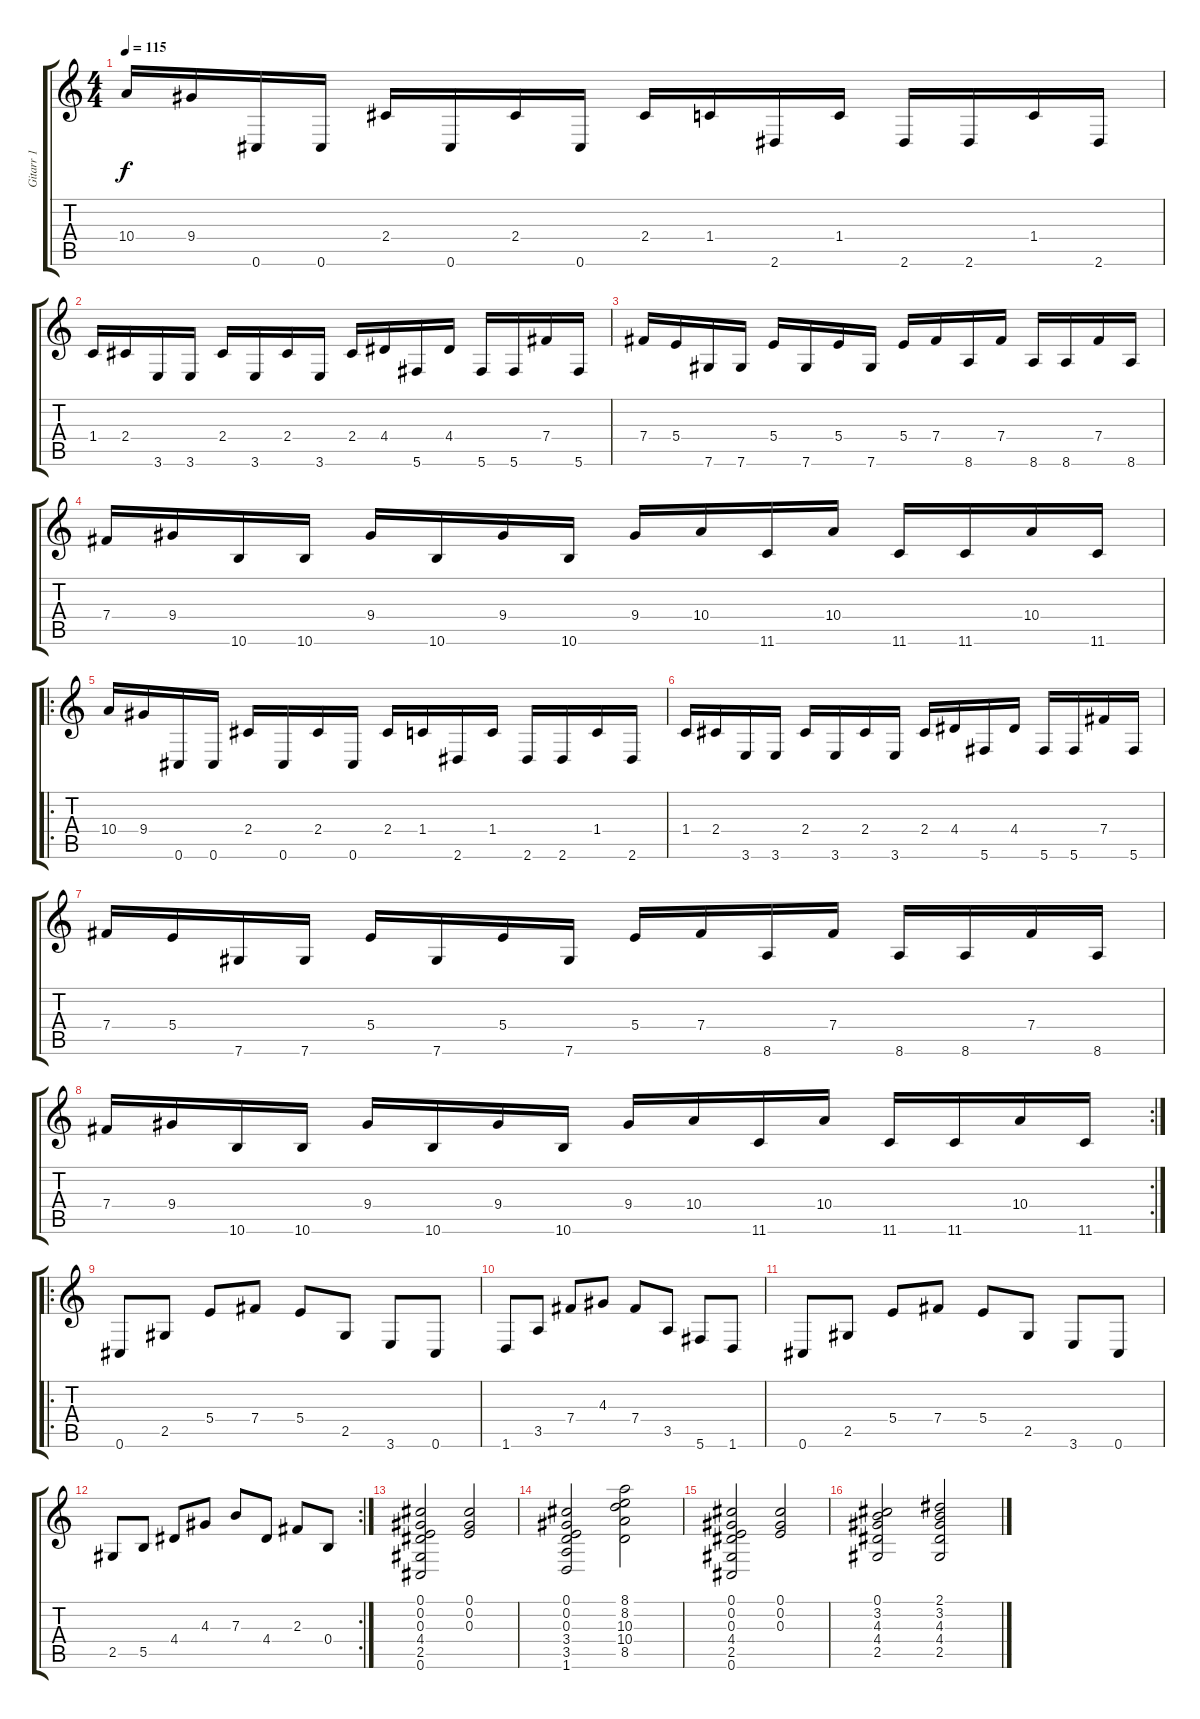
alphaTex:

\track ("Gitarr 1" "Gitarr 1") {instrument overdrivenguitar}
\staff {score tabs}
\tuning (Db4 Ab3 E3 B2 Gb2 Db2) {hide}
\ts (4 4)
\tempo 115
\clef g2
\ks c
10.4.16{dy f} 9.4.16 0.6.16 0.6.16 2.4.16 0.6.16 2.4.16 0.6.16 2.4.16 1.4.16 2.6.16 1.4.16 2.6.16 2.6.16 1.4.16 2.6.16 |
1.4.16 2.4.16 3.6.16 3.6.16 2.4.16 3.6.16 2.4.16 3.6.16 2.4.16 4.4.16 5.6.16 4.4.16 5.6.16 5.6.16 7.4.16 5.6.16 |
7.4.16 5.4.16 7.6.16 7.6.16 5.4.16 7.6.16 5.4.16 7.6.16 5.4.16 7.4.16 8.6.16 7.4.16 8.6.16 8.6.16 7.4.16 8.6.16 |
7.4.16 9.4.16 10.6.16 10.6.16 9.4.16 10.6.16 9.4.16 10.6.16 9.4.16 10.4.16 11.6.16 10.4.16 11.6.16 11.6.16 10.4.16 11.6.16 |
\ro
10.4.16 9.4.16 0.6.16 0.6.16 2.4.16 0.6.16 2.4.16 0.6.16 2.4.16 1.4.16 2.6.16 1.4.16 2.6.16 2.6.16 1.4.16 2.6.16 |
1.4.16 2.4.16 3.6.16 3.6.16 2.4.16 3.6.16 2.4.16 3.6.16 2.4.16 4.4.16 5.6.16 4.4.16 5.6.16 5.6.16 7.4.16 5.6.16 |
7.4.16 5.4.16 7.6.16 7.6.16 5.4.16 7.6.16 5.4.16 7.6.16 5.4.16 7.4.16 8.6.16 7.4.16 8.6.16 8.6.16 7.4.16 8.6.16 |
\rc 2
7.4.16 9.4.16 10.6.16 10.6.16 9.4.16 10.6.16 9.4.16 10.6.16 9.4.16 10.4.16 11.6.16 10.4.16 11.6.16 11.6.16 10.4.16 11.6.16 |
\ro
0.6.8 2.5.8 5.4.8 7.4.8 5.4.8 2.5.8 3.6.8 0.6.8 |
1.6.8 3.5.8 7.4.8 4.3.8 7.4.8 3.5.8 5.6.8 1.6.8 |
0.6.8 2.5.8 5.4.8 7.4.8 5.4.8 2.5.8 3.6.8 0.6.8 |
\rc 2
2.5.8 5.5.8 4.4.8 4.3.8 7.3.8 4.4.8 2.3.8 0.4.8 |
(0.1 0.2 0.3 4.4 2.5 0.6).2 (0.1 0.2 0.3).2 |
(0.1 0.2 0.3 3.4 3.5 1.6).2 (8.1 8.2 10.3 10.4 8.5).2 |
(0.1 0.2 0.3 4.4 2.5 0.6).2 (0.1 0.2 0.3).2 |
(0.1 3.2 4.3 4.4 2.5).2 (2.1 3.2 4.3 4.4 2.5).2
